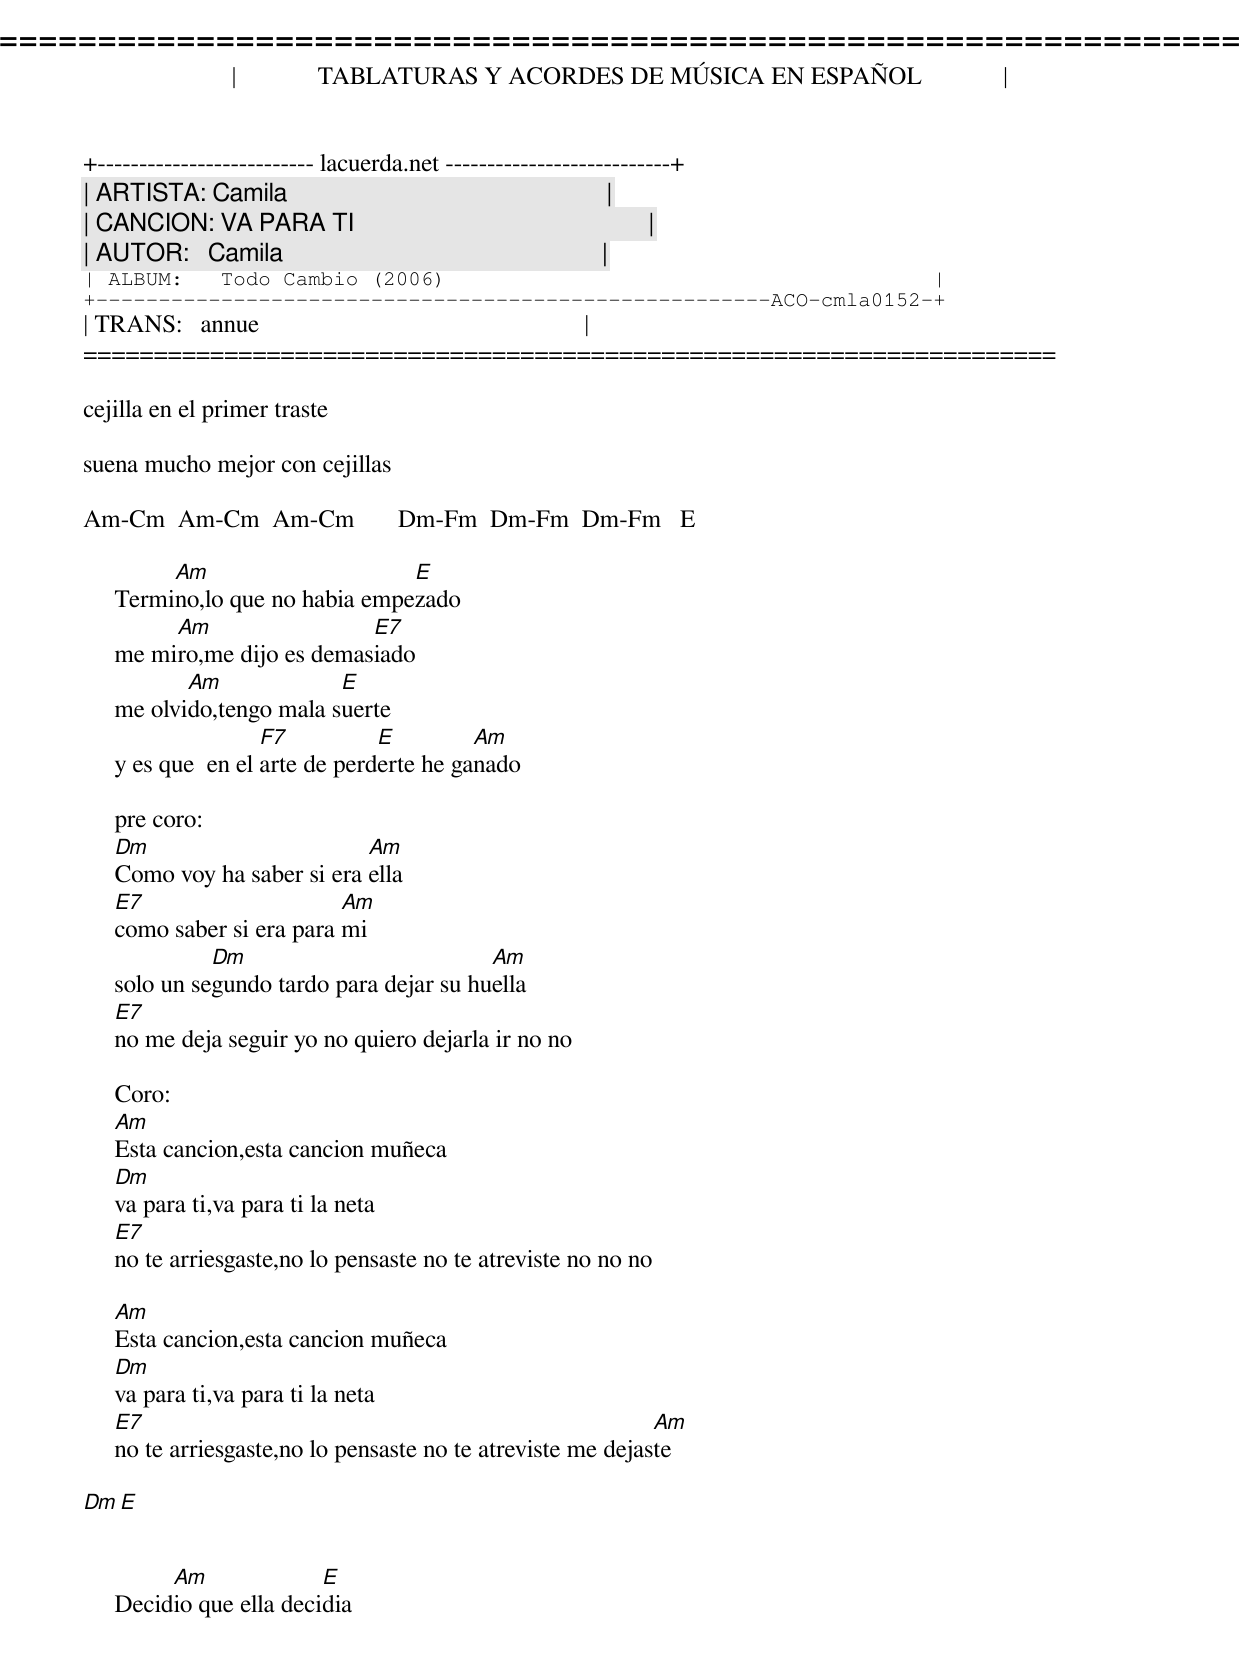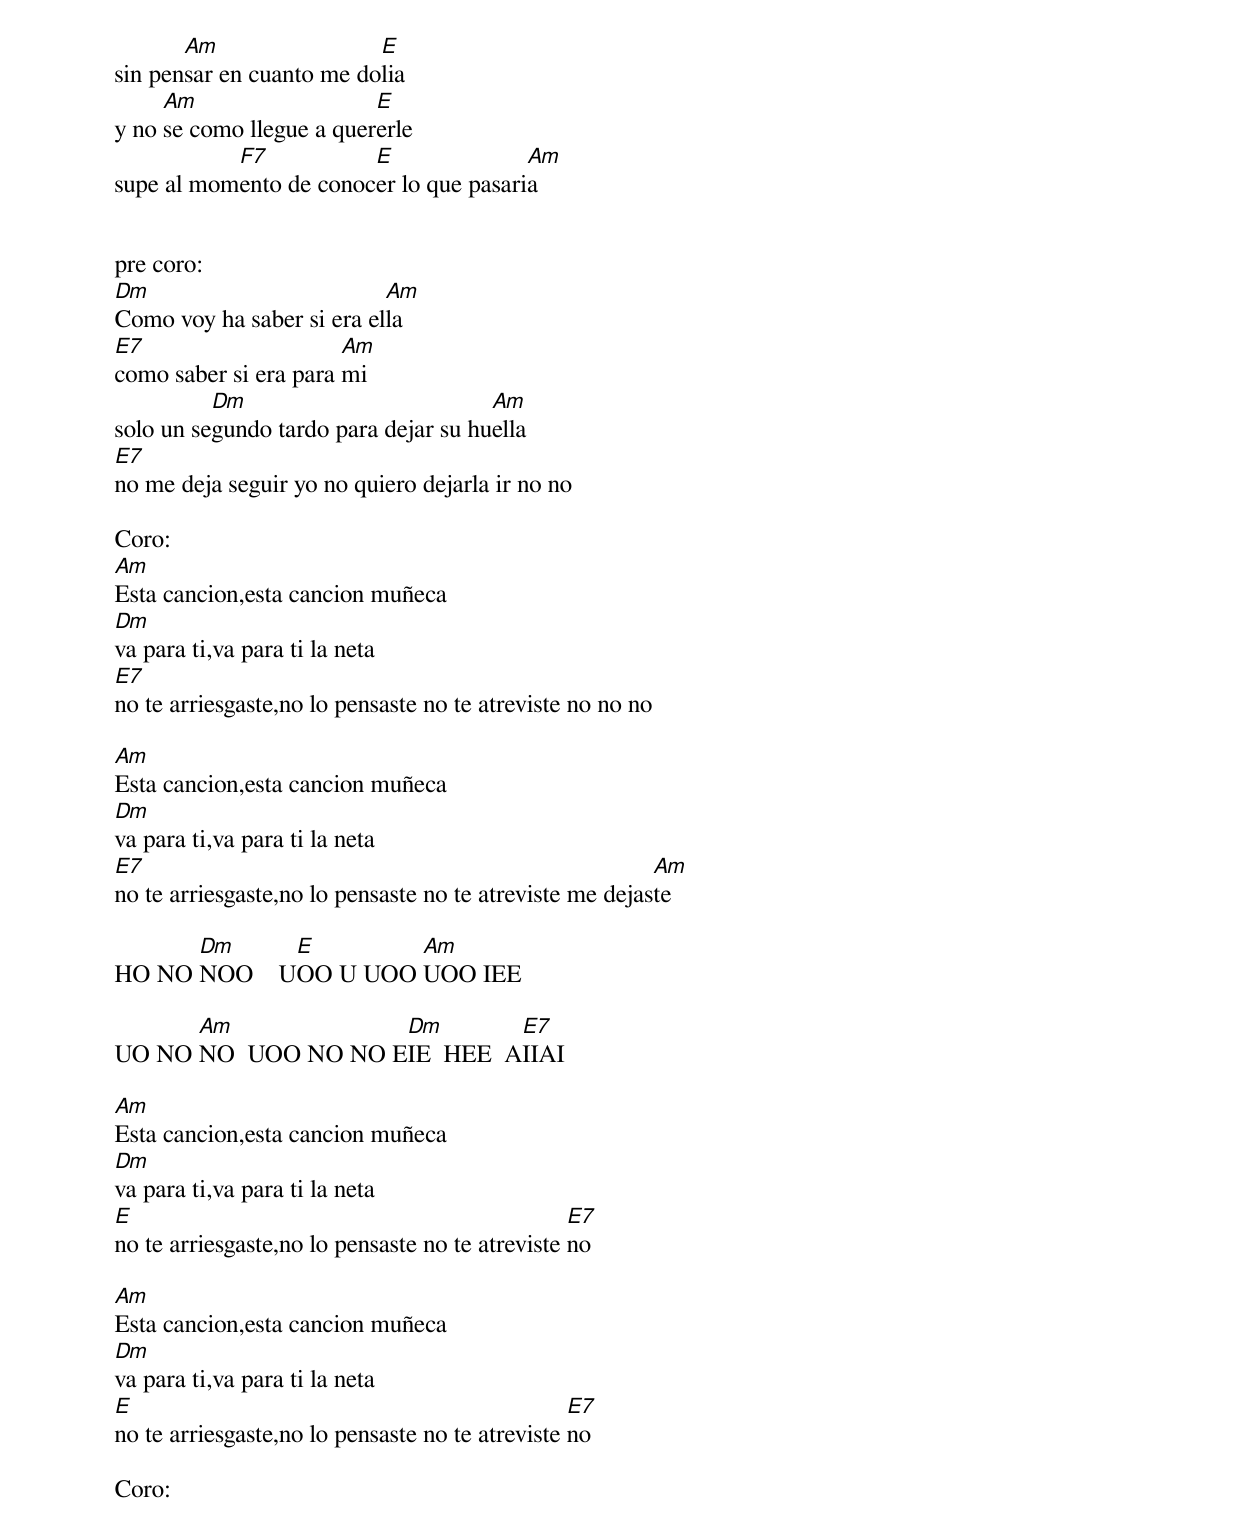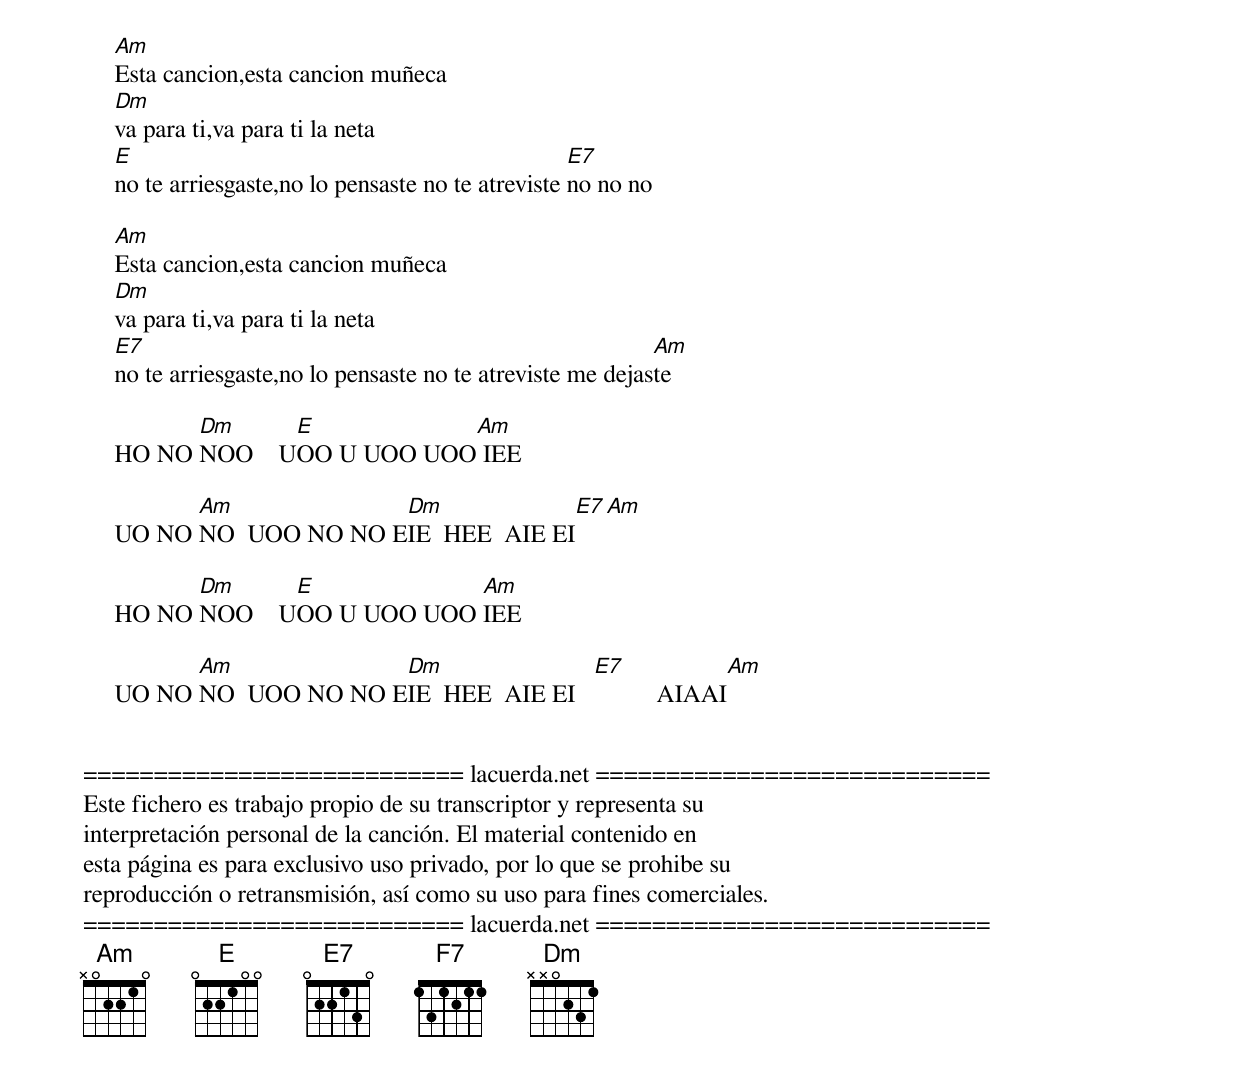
=====================================================================
|             TABLATURAS Y ACORDES DE MÚSICA EN ESPAÑOL             |
+-------------------------- lacuerda.net ---------------------------+
| ARTISTA: Camila                                                   |
| CANCION: VA PARA TI                                               |
| AUTOR:   Camila                                                   |
| ALBUM:   Todo Cambio (2006)                                       |
+------------------------------------------------------ACO-cmla0152-+
| TRANS:   annue                                                    |
=====================================================================

cejilla en el primer traste

suena mucho mejor con cejillas

Am-Cm  Am-Cm  Am-Cm       Dm-Fm  Dm-Fm  Dm-Fm   E

          Am                     E
     Termino,lo que no habia empezado
          Am                 E7
     me miro,me dijo es demasiado
            Am             E
     me olvido,tengo mala suerte
                     F7          E         Am
     y es que  en el arte de perderte he ganado

     pre coro:
     Dm                       Am
     Como voy ha saber si era ella
     E7                     Am
     como saber si era para mi
               Dm                          Am
     solo un segundo tardo para dejar su huella
     E7
     no me deja seguir yo no quiero dejarla ir no no

     Coro:
     Am
     Esta cancion,esta cancion muñeca
     Dm
     va para ti,va para ti la neta
     E7
     no te arriesgaste,no lo pensaste no te atreviste no no no

     Am
     Esta cancion,esta cancion muñeca
     Dm
     va para ti,va para ti la neta
     E7                                                       Am
     no te arriesgaste,no lo pensaste no te atreviste me dejaste

     Dm   E


          Am              E
     Decidio que ella decidia
            Am                 E
     sin pensar en cuanto me dolia
          Am                   E
     y no se como llegue a quererle
                F7           E               Am
     supe al momento de conocer lo que pasaria


     pre coro:
     Dm                         Am
     Como voy ha saber si era ella
     E7                     Am
     como saber si era para mi
               Dm                          Am
     solo un segundo tardo para dejar su huella
     E7
     no me deja seguir yo no quiero dejarla ir no no

     Coro:
     Am
     Esta cancion,esta cancion muñeca
     Dm
     va para ti,va para ti la neta
     E7
     no te arriesgaste,no lo pensaste no te atreviste no no no

     Am
     Esta cancion,esta cancion muñeca
     Dm
     va para ti,va para ti la neta
     E7                                                       Am
     no te arriesgaste,no lo pensaste no te atreviste me dejaste

           Dm      E        Am
     HO NO NOO    UOO U UOO UOO IEE

           Am             Dm        E7
     UO NO NO  UOO NO NO EIE  HEE  AIIAI

     Am
     Esta cancion,esta cancion muñeca
     Dm
     va para ti,va para ti la neta
     E                                                E7
     no te arriesgaste,no lo pensaste no te atreviste no

     Am
     Esta cancion,esta cancion muñeca
     Dm
     va para ti,va para ti la neta
     E                                                E7
     no te arriesgaste,no lo pensaste no te atreviste no

     Coro:
     Am
     Esta cancion,esta cancion muñeca
     Dm
     va para ti,va para ti la neta
     E                                                E7
     no te arriesgaste,no lo pensaste no te atreviste no no no

     Am
     Esta cancion,esta cancion muñeca
     Dm
     va para ti,va para ti la neta
     E7                                                       Am
     no te arriesgaste,no lo pensaste no te atreviste me dejaste

           Dm      E           Am
     HO NO NOO    UOO U UOO UOO IEE

           Am             Dm                E7         Am
     UO NO NO  UOO NO NO EIE  HEE  AIE EI

           Dm      E            Am
     HO NO NOO    UOO U UOO UOO IEE

           Am             Dm                E7                Am
     UO NO NO  UOO NO NO EIE  HEE  AIE EI             AIAAI


=========================== lacuerda.net ============================
Este fichero es trabajo propio de su transcriptor y representa su
interpretación personal de la canción. El material contenido en
esta página es para exclusivo uso privado, por lo que se prohibe su
reproducción o retransmisión, así como su uso para fines comerciales.
=========================== lacuerda.net ============================
